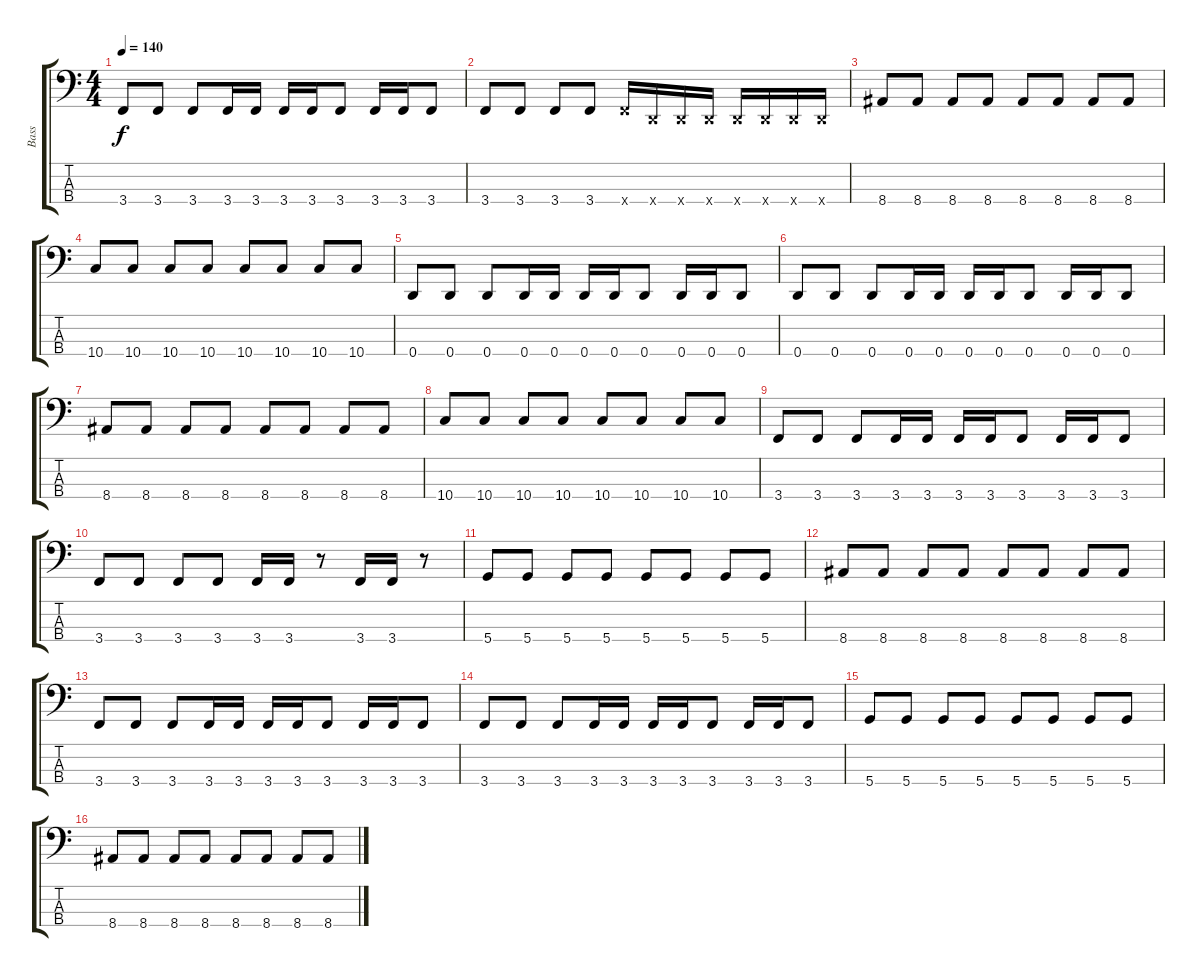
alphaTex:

\track ("Bass" "Bass") {instrument electricbasspick}
\staff {score tabs}
\tuning (G2 D2 A1 D1) {hide}
\ts (4 4)
\tempo 140
\clef f4
\ks c
3.4.8{dy f} 3.4.8 3.4.8 3.4.16 3.4.16 3.4.16 3.4.16 3.4.8 3.4.16 3.4.16 3.4.8 |
3.4.8 3.4.8 3.4.8 3.4.8 3.4{x}.16 0.4{x}.16 0.4{x}.16 0.4{x}.16 0.4{x}.16 0.4{x}.16 0.4{x}.16 0.4{x}.16 |
8.4.8 8.4.8 8.4.8 8.4.8 8.4.8 8.4.8 8.4.8 8.4.8 |
10.4.8 10.4.8 10.4.8 10.4.8 10.4.8 10.4.8 10.4.8 10.4.8 |
0.4.8 0.4.8 0.4.8 0.4.16 0.4.16 0.4.16 0.4.16 0.4.8 0.4.16 0.4.16 0.4.8 |
0.4.8 0.4.8 0.4.8 0.4.16 0.4.16 0.4.16 0.4.16 0.4.8 0.4.16 0.4.16 0.4.8 |
8.4.8 8.4.8 8.4.8 8.4.8 8.4.8 8.4.8 8.4.8 8.4.8 |
10.4.8 10.4.8 10.4.8 10.4.8 10.4.8 10.4.8 10.4.8 10.4.8 |
3.4.8 3.4.8 3.4.8 3.4.16 3.4.16 3.4.16 3.4.16 3.4.8 3.4.16 3.4.16 3.4.8 |
3.4.8 3.4.8 3.4.8 3.4.8 3.4.16 3.4.16 r.8 3.4.16 3.4.16 r.8 |
5.4.8 5.4.8 5.4.8 5.4.8 5.4.8 5.4.8 5.4.8 5.4.8 |
8.4.8 8.4.8 8.4.8 8.4.8 8.4.8 8.4.8 8.4.8 8.4.8 |
3.4.8 3.4.8 3.4.8 3.4.16 3.4.16 3.4.16 3.4.16 3.4.8 3.4.16 3.4.16 3.4.8 |
3.4.8 3.4.8 3.4.8 3.4.16 3.4.16 3.4.16 3.4.16 3.4.8 3.4.16 3.4.16 3.4.8 |
5.4.8 5.4.8 5.4.8 5.4.8 5.4.8 5.4.8 5.4.8 5.4.8 |
8.4.8 8.4.8 8.4.8 8.4.8 8.4.8 8.4.8 8.4.8 8.4.8
